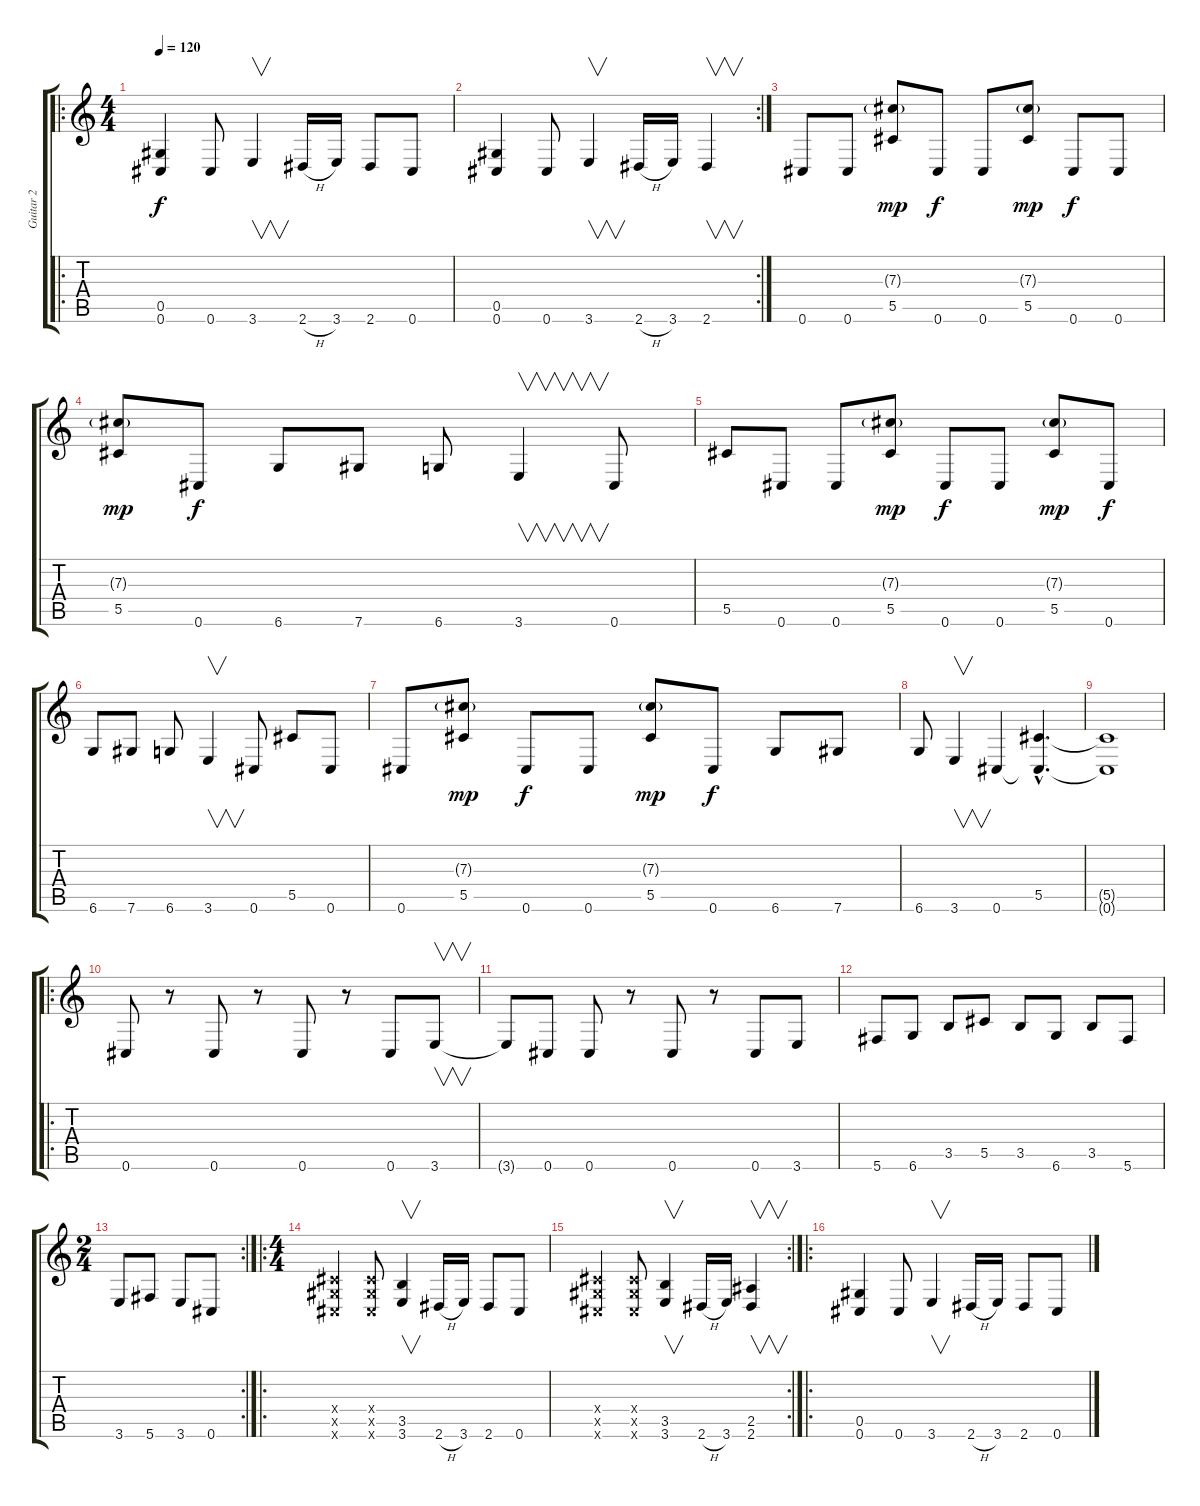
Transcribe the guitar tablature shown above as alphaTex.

\track ("Guitar 2" "Guitar 2") {instrument distortionguitar}
\staff {score tabs}
\tuning (Eb4 Bb3 Gb3 Db3 Ab2 Db2) {hide}
\ro
\ts (4 4)
\tempo 120
\clef g2
\ks c
(0.5 0.6).4{dy f} 0.6.8 3.6.4{v} 2.6{h}.16 3.6.16 2.6.8 0.6.8 |
\rc 2
(0.5 0.6).4 0.6.8 3.6.4{v} 2.6{h}.16 3.6.16 2.6.4{v} |
0.6.8 0.6.8 (7.3{g} 5.5).8{dy mp} 0.6.8{dy f} 0.6.8 (7.3{g} 5.5).8{dy mp} 0.6.8{dy f} 0.6.8 |
(7.3{g} 5.5).8{dy mp} 0.6.8{dy f} 6.6.8 7.6.8 6.6.8 3.6.4{v} 0.6.8 |
5.5.8 0.6.8 0.6.8 (7.3{g} 5.5).8{dy mp} 0.6.8{dy f} 0.6.8 (7.3{g} 5.5).8{dy mp} 0.6.8{dy f} |
6.6.8 7.6.8 6.6.8 3.6.4{v} 0.6.8 5.5.8 0.6.8 |
0.6.8 (7.3{g} 5.5).8{dy mp} 0.6.8{dy f} 0.6.8 (7.3{g} 5.5).8{dy mp} 0.6.8{dy f} 6.6.8 7.6.8 |
6.6.8 3.6.4{v} 0.6.4 (5.5{hac} 0.6{hac t}).4{d} |
(5.5{t} 0.6{t}).1 |
\ro
0.6.8 r.8 0.6.8 r.8 0.6.8 r.8 0.6.8 3.6.8{v} |
3.6{t}.8 0.6.8 0.6.8 r.8 0.6.8 r.8 0.6.8 3.6.8 |
5.6.8 6.6.8 3.5.8 5.5.8 3.5.8 6.6.8 3.5.8 5.6.8 |
\rc 2
\ts (2 4)
3.6.8 5.6.8 3.6.8 0.6.8 |
\ro
\ts (4 4)
(0.4{x} 0.5{x} 0.6{x}).4 (0.4{x} 0.5{x} 0.6{x}).8 (3.5 3.6).4{v} 2.6{h}.16 3.6.16 2.6.8 0.6.8 |
\rc 2
(0.4{x} 0.5{x} 0.6{x}).4 (0.4{x} 0.5{x} 0.6{x}).8 (3.5 3.6).4{v} 2.6{h}.16 3.6.16 (2.5 2.6).4{v} |
\ro
(0.5 0.6).4 0.6.8 3.6.4{v} 2.6{h}.16 3.6.16 2.6.8 0.6.8
